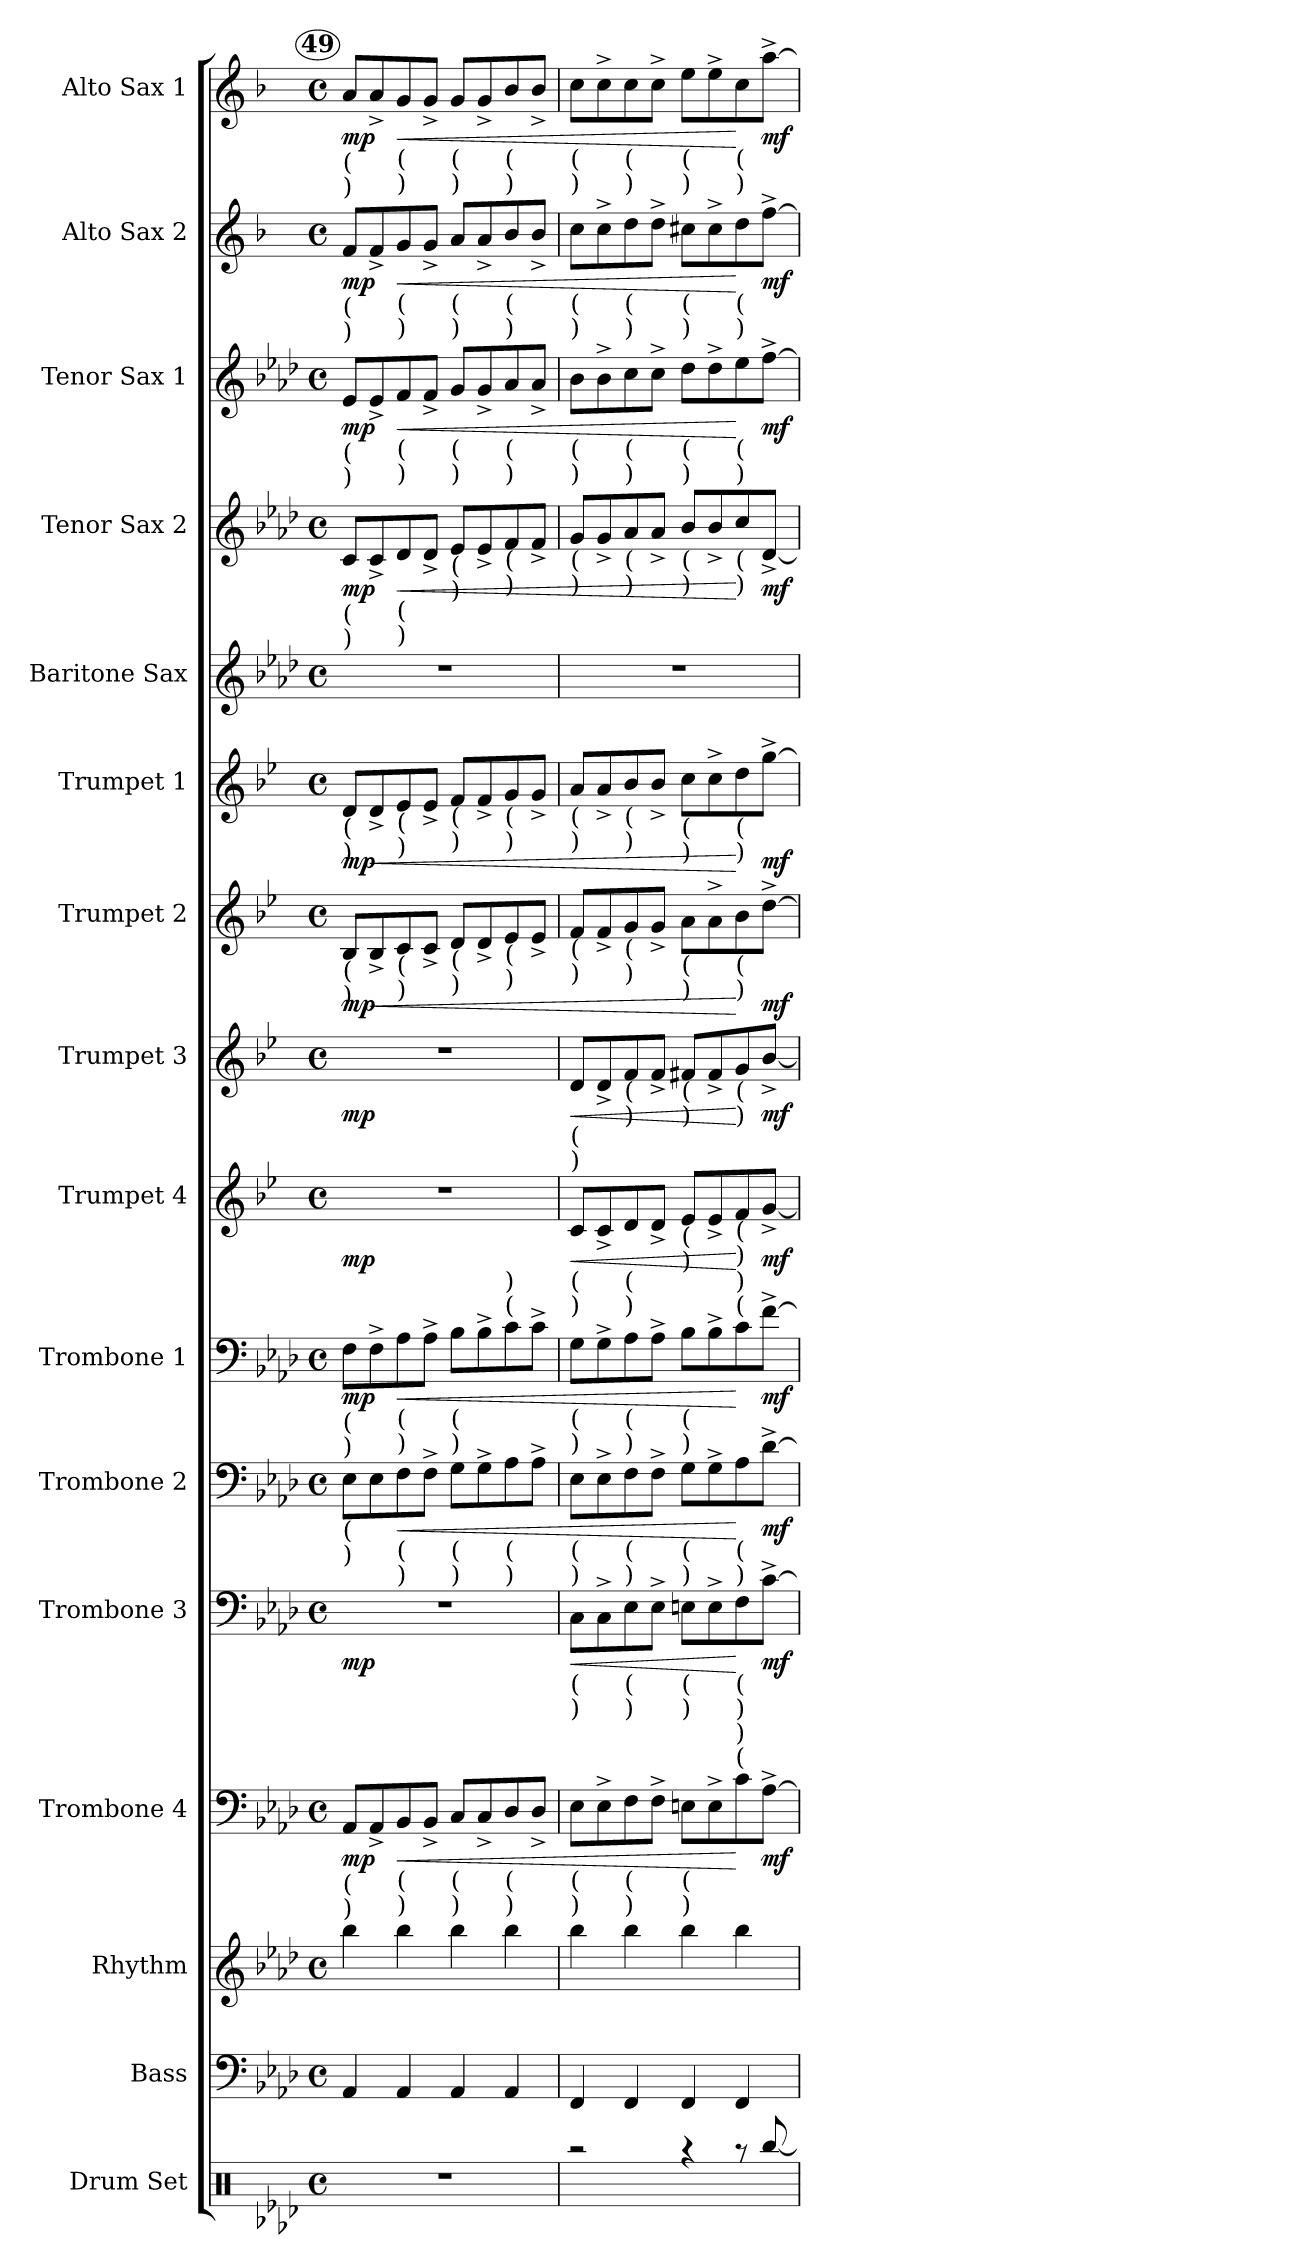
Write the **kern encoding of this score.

**kern	**kern	**kern	**kern	**dynam	**kern	**dynam	**kern	**dynam	**kern	**dynam	**kern	**dynam	**kern	**dynam	**kern	**dynam	**kern	**dynam	**kern	**kern	**dynam	**kern	**dynam	**kern	**dynam	**kern	**dynam
*part16	*part15	*part14	*part13	*part13	*part12	*part12	*part11	*part11	*part10	*part10	*part9	*part9	*part8	*part8	*part7	*part7	*part6	*part6	*part5	*part4	*part4	*part3	*part3	*part2	*part2	*part1	*part1
*staff16	*staff15	*staff14	*staff13	*staff13	*staff12	*staff12	*staff11	*staff11	*staff10	*staff10	*staff9	*staff9	*staff8	*staff8	*staff7	*staff7	*staff6	*staff6	*staff5	*staff4	*staff4	*staff3	*staff3	*staff2	*staff2	*staff1	*staff1
*I"Drum Set	*I"Bass	*I"Rhythm	*I"Trombone 4	*	*I"Trombone 3	*	*I"Trombone 2	*	*I"Trombone 1	*	*I"Trumpet 4	*	*I"Trumpet 3	*	*I"Trumpet 2	*	*I"Trumpet 1	*	*I"Baritone Sax	*I"Tenor Sax 2	*	*I"Tenor Sax 1	*	*I"Alto Sax 2	*	*I"Alto Sax 1	*
*I'Drums	*I'Bass	*	*	*	*	*	*	*	*	*	*I'Tpt 4	*	*I'Tpt 3	*	*I'Tpt 2	*	*I'Tpt 1	*	*I'Bari Sax	*I'Tenor 2	*	*I'Tenor 1	*	*I'Alto 2	*	*I'Alto 1	*
!!LO:PB:g=z
*clefX	*clefF4	*clefG2	*clefF4	*	*clefF4	*	*clefF4	*	*clefF4	*	*clefG2	*	*clefG2	*	*clefG2	*	*clefG2	*	*clefG2	*clefG2	*	*clefG2	*	*clefG2	*	*clefG2	*
*	*ITrd7c12	*ITrd7c12	*	*	*	*	*	*	*	*	*ITrd1c2	*	*ITrd1c2	*	*ITrd1c2	*	*ITrd1c2	*	*ITrd12c21	*ITrd8c14	*	*ITrd8c14	*	*ITrd5c9	*	*ITrd5c9	*
*k[b-e-a-d-]	*k[b-e-a-d-]	*k[b-e-a-d-]	*k[b-e-a-d-]	*	*k[b-e-a-d-]	*	*k[b-e-a-d-]	*	*k[b-e-a-d-]	*	*k[b-e-a-d-]	*	*k[b-e-a-d-]	*	*k[b-e-a-d-]	*	*k[b-e-a-d-]	*	*k[b-e-a-d-]	*k[b-e-a-d-]	*	*k[b-e-a-d-]	*	*k[b-e-a-d-]	*	*k[b-e-a-d-]	*
*A-:	*A-:	*A-:	*A-:	*	*A-:	*	*A-:	*	*A-:	*	*A-:	*	*A-:	*	*A-:	*	*A-:	*	*A-:	*A-:	*	*A-:	*	*A-:	*	*A-:	*
*M4/4	*M4/4	*M4/4	*M4/4	*	*M4/4	*	*M4/4	*	*M4/4	*	*M4/4	*	*M4/4	*	*M4/4	*	*M4/4	*	*M4/4	*M4/4	*	*M4/4	*	*M4/4	*	*M4/4	*
*met(c)	*met(c)	*met(c)	*met(c)	*	*met(c)	*	*met(c)	*	*met(c)	*	*met(c)	*	*met(c)	*	*met(c)	*	*met(c)	*	*met(c)	*met(c)	*	*met(c)	*	*met(c)	*	*met(c)	*
!!LO:REH:place=s1:a:B:enc=circle:fs=7.2:t=49
=49	=49	=49	=49	=49	=49	=49	=49	=49	=49	=49	=49	=49	=49	=49	=49	=49	=49	=49	=49	=49	=49	=49	=49	=49	=49	=49	=49
!	!	!	!	!	!	!	!	!	!	!	!	!	!	!	!	!	!	!	!	!	!	!	!	!	!	!LO:TX:b:t=(	!
!	!	!	!	!	!	!	!	!	!	!	!	!	!	!	!	!	!	!	!	!	!	!	!	!	!	!LO:TX:b:t=)	!
!	!	!	!	!	!	!	!	!	!	!	!	!	!	!	!	!	!	!	!	!	!	!	!	!LO:TX:b:t=(	!	!	!
!	!	!	!	!	!	!	!	!	!	!	!	!	!	!	!	!	!	!	!	!	!	!	!	!LO:TX:b:t=)	!	!	!
!	!	!	!	!	!	!	!	!	!	!	!	!	!	!	!	!	!	!	!	!	!	!LO:TX:b:t=(	!	!	!	!	!
!	!	!	!	!	!	!	!	!	!	!	!	!	!	!	!	!	!	!	!	!	!	!LO:TX:b:t=)	!	!	!	!	!
!	!	!	!	!	!	!	!	!	!	!	!	!	!	!	!	!	!	!	!	!LO:TX:b:t=(	!	!	!	!	!	!	!
!	!	!	!	!	!	!	!	!	!	!	!	!	!	!	!	!	!	!	!	!LO:TX:b:t=)	!	!	!	!	!	!	!
!	!	!	!	!	!	!	!	!	!	!	!	!	!	!	!	!	!LO:TX:b:t=(	!	!	!	!	!	!	!	!	!	!
!	!	!	!	!	!	!	!	!	!	!	!	!	!	!	!	!	!LO:TX:b:t=)	!	!	!	!	!	!	!	!	!	!
!	!	!	!	!	!	!	!	!	!	!	!	!	!	!	!LO:TX:b:t=(	!	!	!	!	!	!	!	!	!	!	!	!
!	!	!	!	!	!	!	!	!	!	!	!	!	!	!	!LO:TX:b:t=)	!	!	!	!	!	!	!	!	!	!	!	!
!	!	!	!	!	!	!	!	!	!LO:TX:b:t=(	!	!	!	!	!	!	!	!	!	!	!	!	!	!	!	!	!	!
!	!	!	!	!	!	!	!	!	!LO:TX:b:t=)	!	!	!	!	!	!	!	!	!	!	!	!	!	!	!	!	!	!
!	!	!	!	!	!	!	!LO:TX:b:t=(	!	!	!	!	!	!	!	!	!	!	!	!	!	!	!	!	!	!	!	!
!	!	!	!	!	!	!	!LO:TX:b:t=)	!	!	!	!	!	!	!	!	!	!	!	!	!	!	!	!	!	!	!	!
!	!	!	!LO:TX:b:t=(	!	!	!	!	!	!	!	!	!	!	!	!	!	!	!	!	!	!	!	!	!	!	!	!
!	!	!	!LO:TX:b:t=)	!	!	!	!	!	!	!	!	!	!	!	!	!	!	!	!	!	!	!	!	!	!	!	!
!	!	!	!	!LO:DY:b	!	!LO:DY:b	!	!	!	!LO:DY:b	!	!LO:DY:b	!	!LO:DY:b	!	!LO:DY:b	!	!LO:DY:b	!	!	!LO:DY:b	!	!LO:DY:b	!	!LO:DY:b	!	!LO:DY:b
1r	4AAA-/	4b-\	8AA-/L	mp	1r	mp	8E-\L	.	8F\L	mp	1r	mp	1r	mp	8A-/L	mp	8c/L	mp	1r	8C/L	mp	8E-/L	mp	8A-/L	mp	8c/L	mp
!	!	!	!	!	!	!	!	!	!	!	!	!	!	!	!	!LO:HP:b	!	!LO:HP:b	!	!	!	!	!	!	!	!	!
.	.	.	8AA-^>/	.	.	.	8E-\	.	8F^>\	.	.	.	.	.	8A-^>/	<	8c^>/	<	.	8C^>/	.	8E-^>/	.	8A-^>/	.	8c^>/	.
!	!	!	!	!	!	!	!	!	!	!	!	!	!	!	!	!	!	!	!	!	!	!	!	!	!	!LO:TX:b:t=(	!
!	!	!	!	!	!	!	!	!	!	!	!	!	!	!	!	!	!	!	!	!	!	!	!	!	!	!LO:TX:b:t=)	!
!	!	!	!	!	!	!	!	!	!	!	!	!	!	!	!	!	!	!	!	!	!	!	!	!LO:TX:b:t=(	!	!	!
!	!	!	!	!	!	!	!	!	!	!	!	!	!	!	!	!	!	!	!	!	!	!	!	!LO:TX:b:t=)	!	!	!
!	!	!	!	!	!	!	!	!	!	!	!	!	!	!	!	!	!	!	!	!	!	!LO:TX:b:t=(	!	!	!	!	!
!	!	!	!	!	!	!	!	!	!	!	!	!	!	!	!	!	!	!	!	!	!	!LO:TX:b:t=)	!	!	!	!	!
!	!	!	!	!	!	!	!	!	!	!	!	!	!	!	!	!	!	!	!	!LO:TX:b:t=(	!	!	!	!	!	!	!
!	!	!	!	!	!	!	!	!	!	!	!	!	!	!	!	!	!	!	!	!LO:TX:b:t=)	!	!	!	!	!	!	!
!	!	!	!	!	!	!	!	!	!	!	!	!	!	!	!	!	!LO:TX:b:t=(	!	!	!	!	!	!	!	!	!	!
!	!	!	!	!	!	!	!	!	!	!	!	!	!	!	!	!	!LO:TX:b:t=)	!	!	!	!	!	!	!	!	!	!
!	!	!	!	!	!	!	!	!	!	!	!	!	!	!	!LO:TX:b:t=(	!	!	!	!	!	!	!	!	!	!	!	!
!	!	!	!	!	!	!	!	!	!	!	!	!	!	!	!LO:TX:b:t=)	!	!	!	!	!	!	!	!	!	!	!	!
!	!	!	!	!	!	!	!	!	!LO:TX:b:t=(	!	!	!	!	!	!	!	!	!	!	!	!	!	!	!	!	!	!
!	!	!	!	!	!	!	!	!	!LO:TX:b:t=)	!	!	!	!	!	!	!	!	!	!	!	!	!	!	!	!	!	!
!	!	!	!	!	!	!	!LO:TX:b:t=(	!	!	!	!	!	!	!	!	!	!	!	!	!	!	!	!	!	!	!	!
!	!	!	!	!	!	!	!LO:TX:b:t=)	!	!	!	!	!	!	!	!	!	!	!	!	!	!	!	!	!	!	!	!
!	!	!	!LO:TX:b:t=(	!	!	!	!	!	!	!	!	!	!	!	!	!	!	!	!	!	!	!	!	!	!	!	!
!	!	!	!LO:TX:b:t=)	!	!	!	!	!	!	!	!	!	!	!	!	!	!	!	!	!	!	!	!	!	!	!	!
!	!	!	!	!LO:HP:b	!	!	!	!LO:HP:b	!	!LO:HP:b	!	!	!	!	!	!	!	!	!	!	!LO:HP:b	!	!LO:HP:b	!	!LO:HP:b	!	!LO:HP:b
.	4AAA-/	4b-\	8BB-/	<	.	.	8F\	<	8A-\	<	.	.	.	.	8B-/	.	8d-/	.	.	8D-/	<	8F/	<	8B-/	<	8B-/	<
.	.	.	8BB-^>/J	.	.	.	8F^>\J	.	8A-^>\J	.	.	.	.	.	8B-^>/J	.	8d-^>/J	.	.	8D-^>/J	.	8F^>/J	.	8B-^>/J	.	8B-^>/J	.
!	!	!	!	!	!	!	!	!	!	!	!	!	!	!	!	!	!	!	!	!	!	!	!	!	!	!LO:TX:b:t=(	!
!	!	!	!	!	!	!	!	!	!	!	!	!	!	!	!	!	!	!	!	!	!	!	!	!	!	!LO:TX:b:t=)	!
!	!	!	!	!	!	!	!	!	!	!	!	!	!	!	!	!	!	!	!	!	!	!	!	!LO:TX:b:t=(	!	!	!
!	!	!	!	!	!	!	!	!	!	!	!	!	!	!	!	!	!	!	!	!	!	!	!	!LO:TX:b:t=)	!	!	!
!	!	!	!	!	!	!	!	!	!	!	!	!	!	!	!	!	!	!	!	!	!	!LO:TX:b:t=(	!	!	!	!	!
!	!	!	!	!	!	!	!	!	!	!	!	!	!	!	!	!	!	!	!	!	!	!LO:TX:b:t=)	!	!	!	!	!
!	!	!	!	!	!	!	!	!	!	!	!	!	!	!	!	!	!	!	!	!LO:TX:b:t=(	!	!	!	!	!	!	!
!	!	!	!	!	!	!	!	!	!	!	!	!	!	!	!	!	!	!	!	!LO:TX:b:t=)	!	!	!	!	!	!	!
!	!	!	!	!	!	!	!	!	!	!	!	!	!	!	!	!	!LO:TX:b:t=(	!	!	!	!	!	!	!	!	!	!
!	!	!	!	!	!	!	!	!	!	!	!	!	!	!	!	!	!LO:TX:b:t=)	!	!	!	!	!	!	!	!	!	!
!	!	!	!	!	!	!	!	!	!	!	!	!	!	!	!LO:TX:b:t=(	!	!	!	!	!	!	!	!	!	!	!	!
!	!	!	!	!	!	!	!	!	!	!	!	!	!	!	!LO:TX:b:t=)	!	!	!	!	!	!	!	!	!	!	!	!
!	!	!	!	!	!	!	!	!	!LO:TX:b:t=(	!	!	!	!	!	!	!	!	!	!	!	!	!	!	!	!	!	!
!	!	!	!	!	!	!	!	!	!LO:TX:b:t=)	!	!	!	!	!	!	!	!	!	!	!	!	!	!	!	!	!	!
!	!	!	!	!	!	!	!LO:TX:b:t=(	!	!	!	!	!	!	!	!	!	!	!	!	!	!	!	!	!	!	!	!
!	!	!	!	!	!	!	!LO:TX:b:t=)	!	!	!	!	!	!	!	!	!	!	!	!	!	!	!	!	!	!	!	!
!	!	!	!LO:TX:b:t=(	!	!	!	!	!	!	!	!	!	!	!	!	!	!	!	!	!	!	!	!	!	!	!	!
!	!	!	!LO:TX:b:t=)	!	!	!	!	!	!	!	!	!	!	!	!	!	!	!	!	!	!	!	!	!	!	!	!
.	4AAA-/	4b-\	8C/L	.	.	.	8G\L	.	8B-\L	.	.	.	.	.	8c/L	.	8e-/L	.	.	8E-/L	.	8G/L	.	8c/L	.	8B-/L	.
.	.	.	8C^>/	.	.	.	8G^>\	.	8B-^>\	.	.	.	.	.	8c^>/	.	8e-^>/	.	.	8E-^>/	.	8G^>/	.	8c^>/	.	8B-^>/	.
!	!	!	!	!	!	!	!	!	!	!	!	!	!	!	!	!	!	!	!	!	!	!	!	!	!	!LO:TX:b:t=(	!
!	!	!	!	!	!	!	!	!	!	!	!	!	!	!	!	!	!	!	!	!	!	!	!	!	!	!LO:TX:b:t=)	!
!	!	!	!	!	!	!	!	!	!	!	!	!	!	!	!	!	!	!	!	!	!	!	!	!LO:TX:b:t=(	!	!	!
!	!	!	!	!	!	!	!	!	!	!	!	!	!	!	!	!	!	!	!	!	!	!	!	!LO:TX:b:t=)	!	!	!
!	!	!	!	!	!	!	!	!	!	!	!	!	!	!	!	!	!	!	!	!	!	!LO:TX:b:t=(	!	!	!	!	!
!	!	!	!	!	!	!	!	!	!	!	!	!	!	!	!	!	!	!	!	!	!	!LO:TX:b:t=)	!	!	!	!	!
!	!	!	!	!	!	!	!	!	!	!	!	!	!	!	!	!	!	!	!	!LO:TX:b:t=(	!	!	!	!	!	!	!
!	!	!	!	!	!	!	!	!	!	!	!	!	!	!	!	!	!	!	!	!LO:TX:b:t=)	!	!	!	!	!	!	!
!	!	!	!	!	!	!	!	!	!	!	!	!	!	!	!	!	!LO:TX:b:t=(	!	!	!	!	!	!	!	!	!	!
!	!	!	!	!	!	!	!	!	!	!	!	!	!	!	!	!	!LO:TX:b:t=)	!	!	!	!	!	!	!	!	!	!
!	!	!	!	!	!	!	!	!	!	!	!	!	!	!	!LO:TX:b:t=(	!	!	!	!	!	!	!	!	!	!	!	!
!	!	!	!	!	!	!	!	!	!	!	!	!	!	!	!LO:TX:b:t=)	!	!	!	!	!	!	!	!	!	!	!	!
!	!	!	!	!	!	!	!	!	!LO:TX:a:t=(	!	!	!	!	!	!	!	!	!	!	!	!	!	!	!	!	!	!
!	!	!	!	!	!	!	!	!	!LO:TX:a:t=)	!	!	!	!	!	!	!	!	!	!	!	!	!	!	!	!	!	!
!	!	!	!	!	!	!	!LO:TX:b:t=(	!	!	!	!	!	!	!	!	!	!	!	!	!	!	!	!	!	!	!	!
!	!	!	!	!	!	!	!LO:TX:b:t=)	!	!	!	!	!	!	!	!	!	!	!	!	!	!	!	!	!	!	!	!
!	!	!	!LO:TX:b:t=(	!	!	!	!	!	!	!	!	!	!	!	!	!	!	!	!	!	!	!	!	!	!	!	!
!	!	!	!LO:TX:b:t=)	!	!	!	!	!	!	!	!	!	!	!	!	!	!	!	!	!	!	!	!	!	!	!	!
.	4AAA-/	4b-\	8D-/	.	.	.	8A-\	.	8c\	.	.	.	.	.	8d-/	.	8f/	.	.	8F/	.	8A-/	.	8d-/	.	8d-/	.
.	.	.	8D-^>/J	.	.	.	8A-^>\J	.	8c^>\J	.	.	.	.	.	8d-^>/J	.	8f^>/J	.	.	8F^>/J	.	8A-^>/J	.	8d-^>/J	.	8d-^>/J	.
=50	=50	=50	=50	=50	=50	=50	=50	=50	=50	=50	=50	=50	=50	=50	=50	=50	=50	=50	=50	=50	=50	=50	=50	=50	=50	=50	=50
*^	*	*	*	*	*	*	*	*	*	*	*	*	*	*	*	*	*	*	*	*	*	*	*	*	*	*	*
!	!	!	!	!	!	!	!	!	!	!	!	!	!	!	!	!	!	!	!	!	!	!	!	!	!	!	!LO:TX:b:t=(	!
!	!	!	!	!	!	!	!	!	!	!	!	!	!	!	!	!	!	!	!	!	!	!	!	!	!	!	!LO:TX:b:t=)	!
!	!	!	!	!	!	!	!	!	!	!	!	!	!	!	!	!	!	!	!	!	!	!	!	!	!LO:TX:b:t=(	!	!	!
!	!	!	!	!	!	!	!	!	!	!	!	!	!	!	!	!	!	!	!	!	!	!	!	!	!LO:TX:b:t=)	!	!	!
!	!	!	!	!	!	!	!	!	!	!	!	!	!	!	!	!	!	!	!	!	!	!	!LO:TX:b:t=(	!	!	!	!	!
!	!	!	!	!	!	!	!	!	!	!	!	!	!	!	!	!	!	!	!	!	!	!	!LO:TX:b:t=)	!	!	!	!	!
!	!	!	!	!	!	!	!	!	!	!	!	!	!	!	!	!	!	!	!	!	!LO:TX:b:t=(	!	!	!	!	!	!	!
!	!	!	!	!	!	!	!	!	!	!	!	!	!	!	!	!	!	!	!	!	!LO:TX:b:t=)	!	!	!	!	!	!	!
!	!	!	!	!	!	!	!	!	!	!	!	!	!	!	!	!	!	!LO:TX:b:t=(	!	!	!	!	!	!	!	!	!	!
!	!	!	!	!	!	!	!	!	!	!	!	!	!	!	!	!	!	!LO:TX:b:t=)	!	!	!	!	!	!	!	!	!	!
!	!	!	!	!	!	!	!	!	!	!	!	!	!	!	!	!LO:TX:b:t=(	!	!	!	!	!	!	!	!	!	!	!	!
!	!	!	!	!	!	!	!	!	!	!	!	!	!	!	!	!LO:TX:b:t=)	!	!	!	!	!	!	!	!	!	!	!	!
!	!	!	!	!	!	!	!	!	!	!	!	!	!	!LO:TX:b:t=(	!	!	!	!	!	!	!	!	!	!	!	!	!	!
!	!	!	!	!	!	!	!	!	!	!	!	!	!	!LO:TX:b:t=)	!	!	!	!	!	!	!	!	!	!	!	!	!	!
!	!	!	!	!	!	!	!	!	!	!	!	!LO:TX:b:t=(	!	!	!	!	!	!	!	!	!	!	!	!	!	!	!	!
!	!	!	!	!	!	!	!	!	!	!	!	!LO:TX:b:t=)	!	!	!	!	!	!	!	!	!	!	!	!	!	!	!	!
!	!	!	!	!	!	!	!	!	!	!LO:TX:b:t=(	!	!	!	!	!	!	!	!	!	!	!	!	!	!	!	!	!	!
!	!	!	!	!	!	!	!	!	!	!LO:TX:b:t=)	!	!	!	!	!	!	!	!	!	!	!	!	!	!	!	!	!	!
!	!	!	!	!	!	!	!	!LO:TX:b:t=(	!	!	!	!	!	!	!	!	!	!	!	!	!	!	!	!	!	!	!	!
!	!	!	!	!	!	!	!	!LO:TX:b:t=)	!	!	!	!	!	!	!	!	!	!	!	!	!	!	!	!	!	!	!	!
!	!	!	!	!	!	!LO:TX:b:t=(	!	!	!	!	!	!	!	!	!	!	!	!	!	!	!	!	!	!	!	!	!	!
!	!	!	!	!	!	!LO:TX:b:t=)	!	!	!	!	!	!	!	!	!	!	!	!	!	!	!	!	!	!	!	!	!	!
!	!	!	!	!LO:TX:b:t=(	!	!	!	!	!	!	!	!	!	!	!	!	!	!	!	!	!	!	!	!	!	!	!	!
!	!	!	!	!LO:TX:b:t=)	!	!	!	!	!	!	!	!	!	!	!	!	!	!	!	!	!	!	!	!	!	!	!	!
!	!	!	!	!	!	!	!LO:HP:b	!	!	!	!	!	!LO:HP:b	!	!LO:HP:b	!	!	!	!	!	!	!	!	!	!	!	!	!
4R	2raa	4FFF/	4b-\	8E-\L	.	8C\L	<	8E-\L	.	8G\L	.	8B-/L	<	8c/L	<	8e-/L	.	8g/L	.	1r	8G/L	.	8B-\L	.	8e-\L	.	8e-\L	.
.	.	.	.	8E-^>\	.	8C^>\	.	8E-^>\	.	8G^>\	.	8B-^>/	.	8c^>/	.	8e-^>/	.	8g^>/	.	.	8G^>/	.	8B-^>\	.	8e-^>\	.	8e-^>\	.
!	!	!	!	!	!	!	!	!	!	!	!	!	!	!	!	!	!	!	!	!	!	!	!	!	!	!	!LO:TX:b:t=(	!
!	!	!	!	!	!	!	!	!	!	!	!	!	!	!	!	!	!	!	!	!	!	!	!	!	!	!	!LO:TX:b:t=)	!
!	!	!	!	!	!	!	!	!	!	!	!	!	!	!	!	!	!	!	!	!	!	!	!	!	!LO:TX:b:t=(	!	!	!
!	!	!	!	!	!	!	!	!	!	!	!	!	!	!	!	!	!	!	!	!	!	!	!	!	!LO:TX:b:t=)	!	!	!
!	!	!	!	!	!	!	!	!	!	!	!	!	!	!	!	!	!	!	!	!	!	!	!LO:TX:b:t=(	!	!	!	!	!
!	!	!	!	!	!	!	!	!	!	!	!	!	!	!	!	!	!	!	!	!	!	!	!LO:TX:b:t=)	!	!	!	!	!
!	!	!	!	!	!	!	!	!	!	!	!	!	!	!	!	!	!	!	!	!	!LO:TX:b:t=(	!	!	!	!	!	!	!
!	!	!	!	!	!	!	!	!	!	!	!	!	!	!	!	!	!	!	!	!	!LO:TX:b:t=)	!	!	!	!	!	!	!
!	!	!	!	!	!	!	!	!	!	!	!	!	!	!	!	!	!	!LO:TX:b:t=(	!	!	!	!	!	!	!	!	!	!
!	!	!	!	!	!	!	!	!	!	!	!	!	!	!	!	!	!	!LO:TX:b:t=)	!	!	!	!	!	!	!	!	!	!
!	!	!	!	!	!	!	!	!	!	!	!	!	!	!	!	!LO:TX:b:t=(	!	!	!	!	!	!	!	!	!	!	!	!
!	!	!	!	!	!	!	!	!	!	!	!	!	!	!	!	!LO:TX:b:t=)	!	!	!	!	!	!	!	!	!	!	!	!
!	!	!	!	!	!	!	!	!	!	!	!	!	!	!LO:TX:b:t=(	!	!	!	!	!	!	!	!	!	!	!	!	!	!
!	!	!	!	!	!	!	!	!	!	!	!	!	!	!LO:TX:b:t=)	!	!	!	!	!	!	!	!	!	!	!	!	!	!
!	!	!	!	!	!	!	!	!	!	!	!	!LO:TX:b:t=(	!	!	!	!	!	!	!	!	!	!	!	!	!	!	!	!
!	!	!	!	!	!	!	!	!	!	!	!	!LO:TX:b:t=)	!	!	!	!	!	!	!	!	!	!	!	!	!	!	!	!
!	!	!	!	!	!	!	!	!	!	!LO:TX:b:t=(	!	!	!	!	!	!	!	!	!	!	!	!	!	!	!	!	!	!
!	!	!	!	!	!	!	!	!	!	!LO:TX:b:t=)	!	!	!	!	!	!	!	!	!	!	!	!	!	!	!	!	!	!
!	!	!	!	!	!	!	!	!LO:TX:b:t=(	!	!	!	!	!	!	!	!	!	!	!	!	!	!	!	!	!	!	!	!
!	!	!	!	!	!	!	!	!LO:TX:b:t=)	!	!	!	!	!	!	!	!	!	!	!	!	!	!	!	!	!	!	!	!
!	!	!	!	!	!	!LO:TX:b:t=(	!	!	!	!	!	!	!	!	!	!	!	!	!	!	!	!	!	!	!	!	!	!
!	!	!	!	!	!	!LO:TX:b:t=)	!	!	!	!	!	!	!	!	!	!	!	!	!	!	!	!	!	!	!	!	!	!
!	!	!	!	!LO:TX:b:t=(	!	!	!	!	!	!	!	!	!	!	!	!	!	!	!	!	!	!	!	!	!	!	!	!
!	!	!	!	!LO:TX:b:t=)	!	!	!	!	!	!	!	!	!	!	!	!	!	!	!	!	!	!	!	!	!	!	!	!
4R	.	4FFF/	4b-\	8F\	.	8E-\	.	8F\	.	8A-\	.	8c/	.	8e-/	.	8f/	.	8a-/	.	.	8A-/	.	8c\	.	8f\	.	8e-\	.
.	.	.	.	8F^>\J	.	8E-^>\J	.	8F^>\J	.	8A-^>\J	.	8c^>/J	.	8e-^>/J	.	8f^>/J	.	8a-^>/J	.	.	8A-^>/J	.	8c^>\J	.	8f^>\J	.	8e-^>\J	.
!	!	!	!	!	!	!	!	!	!	!	!	!	!	!	!	!	!	!	!	!	!	!	!	!	!	!	!LO:TX:b:t=(	!
!	!	!	!	!	!	!	!	!	!	!	!	!	!	!	!	!	!	!	!	!	!	!	!	!	!	!	!LO:TX:b:t=)	!
!	!	!	!	!	!	!	!	!	!	!	!	!	!	!	!	!	!	!	!	!	!	!	!	!	!LO:TX:b:t=(	!	!	!
!	!	!	!	!	!	!	!	!	!	!	!	!	!	!	!	!	!	!	!	!	!	!	!	!	!LO:TX:b:t=)	!	!	!
!	!	!	!	!	!	!	!	!	!	!	!	!	!	!	!	!	!	!	!	!	!	!	!LO:TX:b:t=(	!	!	!	!	!
!	!	!	!	!	!	!	!	!	!	!	!	!	!	!	!	!	!	!	!	!	!	!	!LO:TX:b:t=)	!	!	!	!	!
!	!	!	!	!	!	!	!	!	!	!	!	!	!	!	!	!	!	!	!	!	!LO:TX:b:t=(	!	!	!	!	!	!	!
!	!	!	!	!	!	!	!	!	!	!	!	!	!	!	!	!	!	!	!	!	!LO:TX:b:t=)	!	!	!	!	!	!	!
!	!	!	!	!	!	!	!	!	!	!	!	!	!	!	!	!	!	!LO:TX:b:t=(	!	!	!	!	!	!	!	!	!	!
!	!	!	!	!	!	!	!	!	!	!	!	!	!	!	!	!	!	!LO:TX:b:t=)	!	!	!	!	!	!	!	!	!	!
!	!	!	!	!	!	!	!	!	!	!	!	!	!	!	!	!LO:TX:b:t=(	!	!	!	!	!	!	!	!	!	!	!	!
!	!	!	!	!	!	!	!	!	!	!	!	!	!	!	!	!LO:TX:b:t=)	!	!	!	!	!	!	!	!	!	!	!	!
!	!	!	!	!	!	!	!	!	!	!	!	!	!	!LO:TX:b:t=(	!	!	!	!	!	!	!	!	!	!	!	!	!	!
!	!	!	!	!	!	!	!	!	!	!	!	!	!	!LO:TX:b:t=)	!	!	!	!	!	!	!	!	!	!	!	!	!	!
!	!	!	!	!	!	!	!	!	!	!	!	!LO:TX:b:t=(	!	!	!	!	!	!	!	!	!	!	!	!	!	!	!	!
!	!	!	!	!	!	!	!	!	!	!	!	!LO:TX:b:t=)	!	!	!	!	!	!	!	!	!	!	!	!	!	!	!	!
!	!	!	!	!	!	!	!	!	!	!LO:TX:b:t=(	!	!	!	!	!	!	!	!	!	!	!	!	!	!	!	!	!	!
!	!	!	!	!	!	!	!	!	!	!LO:TX:b:t=)	!	!	!	!	!	!	!	!	!	!	!	!	!	!	!	!	!	!
!	!	!	!	!	!	!	!	!LO:TX:b:t=(	!	!	!	!	!	!	!	!	!	!	!	!	!	!	!	!	!	!	!	!
!	!	!	!	!	!	!	!	!LO:TX:b:t=)	!	!	!	!	!	!	!	!	!	!	!	!	!	!	!	!	!	!	!	!
!	!	!	!	!	!	!LO:TX:b:t=(	!	!	!	!	!	!	!	!	!	!	!	!	!	!	!	!	!	!	!	!	!	!
!	!	!	!	!	!	!LO:TX:b:t=)	!	!	!	!	!	!	!	!	!	!	!	!	!	!	!	!	!	!	!	!	!	!
!	!	!	!	!LO:TX:b:t=(	!	!	!	!	!	!	!	!	!	!	!	!	!	!	!	!	!	!	!	!	!	!	!	!
!	!	!	!	!LO:TX:b:t=)	!	!	!	!	!	!	!	!	!	!	!	!	!	!	!	!	!	!	!	!	!	!	!	!
4R	4raa	4FFF/	4b-\	8En\L	.	8En\L	.	8G\L	.	8B-\L	.	8d-/L	.	8en/L	.	8g\L	.	8b-\L	.	.	8B-/L	.	8d-\L	.	8en\L	.	8g\L	.
.	.	.	.	8E^>\	.	8E^>\	.	8G^>\	.	8B-^>\	.	8d-^>/	.	8e^>/	.	8g^>\	.	8b-^>\	.	.	8B-^>/	.	8d-^>\	.	8e^>\	.	8g^>\	.
!	!	!	!	!	!	!	!	!	!	!	!	!	!	!	!	!	!	!	!	!	!	!	!	!	!	!	!LO:TX:b:t=(	!
!	!	!	!	!	!	!	!	!	!	!	!	!	!	!	!	!	!	!	!	!	!	!	!	!	!	!	!LO:TX:b:t=)	!
!	!	!	!	!	!	!	!	!	!	!	!	!	!	!	!	!	!	!	!	!	!	!	!	!	!LO:TX:b:t=(	!	!	!
!	!	!	!	!	!	!	!	!	!	!	!	!	!	!	!	!	!	!	!	!	!	!	!	!	!LO:TX:b:t=)	!	!	!
!	!	!	!	!	!	!	!	!	!	!	!	!	!	!	!	!	!	!	!	!	!	!	!LO:TX:b:t=(	!	!	!	!	!
!	!	!	!	!	!	!	!	!	!	!	!	!	!	!	!	!	!	!	!	!	!	!	!LO:TX:b:t=)	!	!	!	!	!
!	!	!	!	!	!	!	!	!	!	!	!	!	!	!	!	!	!	!	!	!	!LO:TX:b:t=(	!	!	!	!	!	!	!
!	!	!	!	!	!	!	!	!	!	!	!	!	!	!	!	!	!	!	!	!	!LO:TX:b:t=)	!	!	!	!	!	!	!
!	!	!	!	!	!	!	!	!	!	!	!	!	!	!	!	!	!	!LO:TX:b:t=(	!	!	!	!	!	!	!	!	!	!
!	!	!	!	!	!	!	!	!	!	!	!	!	!	!	!	!	!	!LO:TX:b:t=)	!	!	!	!	!	!	!	!	!	!
!	!	!	!	!	!	!	!	!	!	!	!	!	!	!	!	!LO:TX:b:t=(	!	!	!	!	!	!	!	!	!	!	!	!
!	!	!	!	!	!	!	!	!	!	!	!	!	!	!	!	!LO:TX:b:t=)	!	!	!	!	!	!	!	!	!	!	!	!
!	!	!	!	!	!	!	!	!	!	!	!	!	!	!LO:TX:b:t=(	!	!	!	!	!	!	!	!	!	!	!	!	!	!
!	!	!	!	!	!	!	!	!	!	!	!	!	!	!LO:TX:b:t=)	!	!	!	!	!	!	!	!	!	!	!	!	!	!
!	!	!	!	!	!	!	!	!	!	!	!	!LO:TX:b:t=(	!	!	!	!	!	!	!	!	!	!	!	!	!	!	!	!
!	!	!	!	!	!	!	!	!	!	!	!	!LO:TX:b:t=)	!	!	!	!	!	!	!	!	!	!	!	!	!	!	!	!
!	!	!	!	!	!	!	!	!	!	!LO:TX:a:t=(	!	!	!	!	!	!	!	!	!	!	!	!	!	!	!	!	!	!
!	!	!	!	!	!	!	!	!	!	!LO:TX:a:t=)	!	!	!	!	!	!	!	!	!	!	!	!	!	!	!	!	!	!
!	!	!	!	!	!	!	!	!LO:TX:b:t=(	!	!	!	!	!	!	!	!	!	!	!	!	!	!	!	!	!	!	!	!
!	!	!	!	!	!	!	!	!LO:TX:b:t=)	!	!	!	!	!	!	!	!	!	!	!	!	!	!	!	!	!	!	!	!
!	!	!	!	!	!	!LO:TX:b:t=(	!	!	!	!	!	!	!	!	!	!	!	!	!	!	!	!	!	!	!	!	!	!
!	!	!	!	!	!	!LO:TX:b:t=)	!	!	!	!	!	!	!	!	!	!	!	!	!	!	!	!	!	!	!	!	!	!
!	!	!	!	!LO:TX:a:t=(	!	!	!	!	!	!	!	!	!	!	!	!	!	!	!	!	!	!	!	!	!	!	!	!
!	!	!	!	!LO:TX:a:t=)	!	!	!	!	!	!	!	!	!	!	!	!	!	!	!	!	!	!	!	!	!	!	!	!
4R	8raa	4FFF/	4b-\	8c\	[	8F\	[	8A-\	[	8c\	[	8e-/	[	8f/	[	8a-\	[	8cc\	[	.	8c/	[	8e-\	[	8f\	[	8e-\	[
!	!	!	!	!	!LO:DY:b	!	!LO:DY:b	!	!LO:DY:b	!	!LO:DY:b	!	!LO:DY:b	!	!LO:DY:b	!	!LO:DY:b	!	!LO:DY:b	!	!	!LO:DY:b	!	!LO:DY:b	!	!LO:DY:b	!	!LO:DY:b
.	[8Rbb/	.	.	[8A-^>\J	mf	[8c^>\J	mf	[8d-^>\J	mf	[8f^>\J	mf	[8f^>/J	mf	[8a-^>/J	mf	[8cc^>\J	mf	[8ff^>\J	mf	.	[8D-^>/J	mf	[8f^>\J	mf	[8a-^>\J	mf	[8cc^>\J	mf
*v	*v	*	*	*	*	*	*	*	*	*	*	*	*	*	*	*	*	*	*	*	*	*	*	*	*	*	*	*
=	=	=	=	=	=	=	=	=	=	=	=	=	=	=	=	=	=	=	=	=	=	=	=	=	=	=	=
*-	*-	*-	*-	*-	*-	*-	*-	*-	*-	*-	*-	*-	*-	*-	*-	*-	*-	*-	*-	*-	*-	*-	*-	*-	*-	*-	*-
